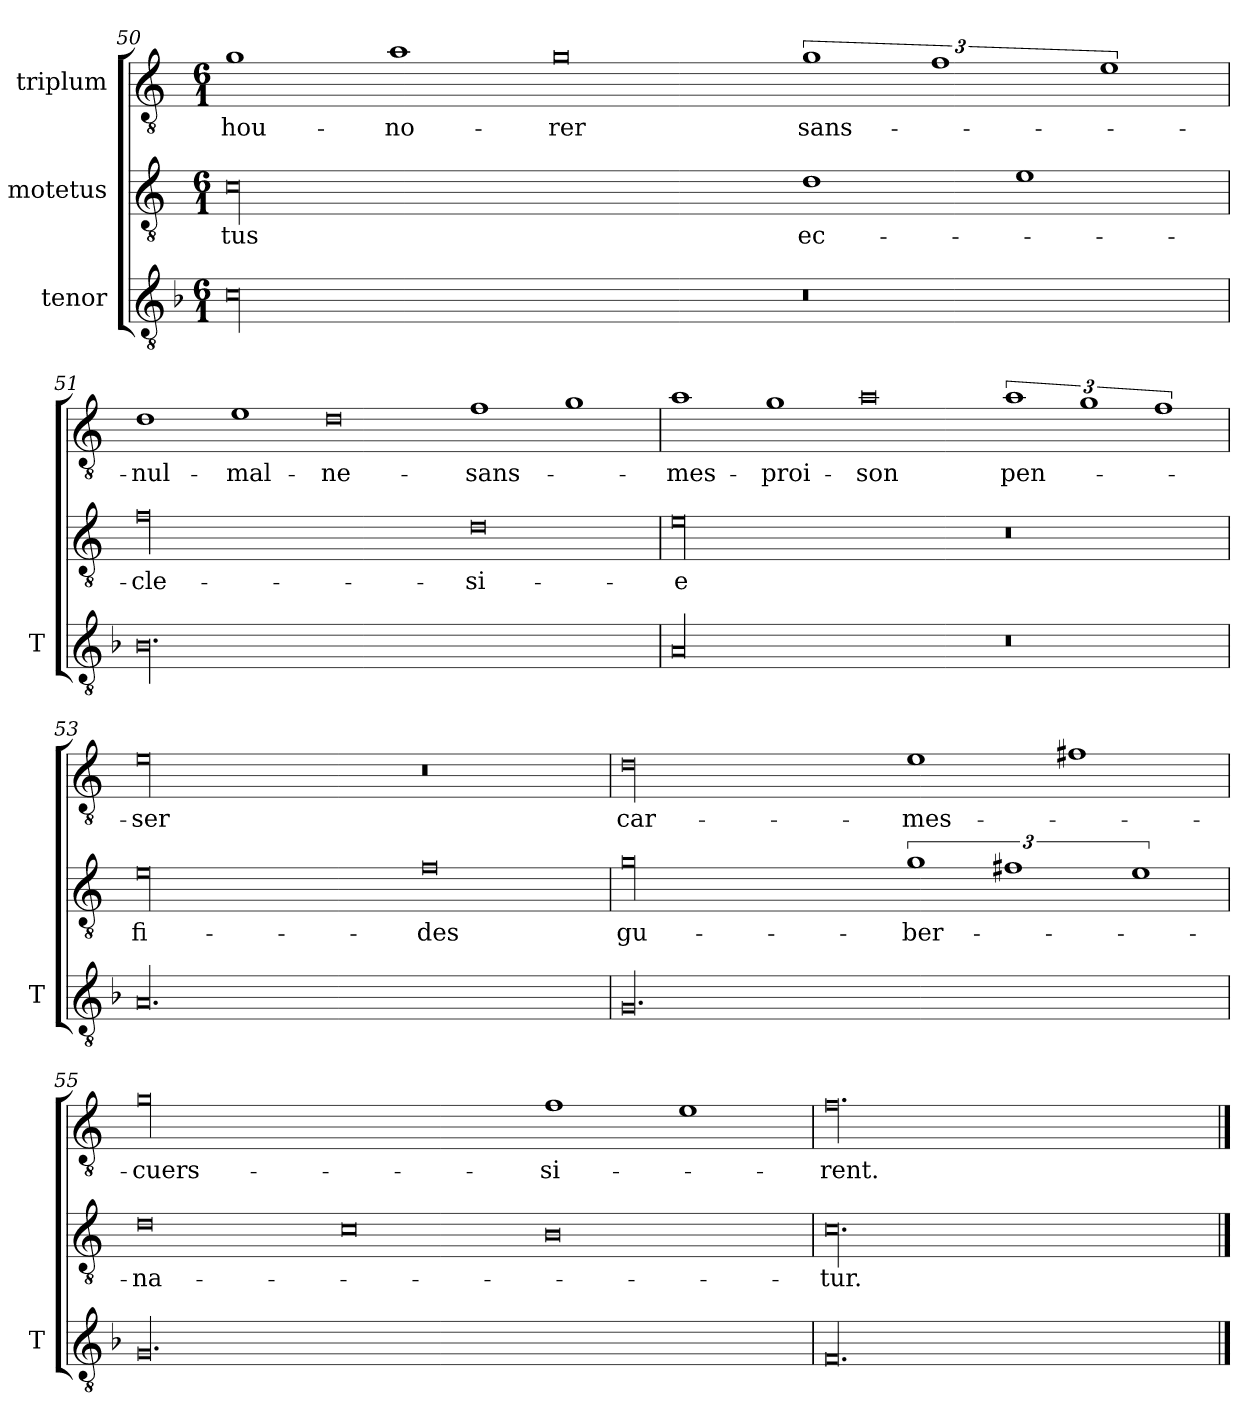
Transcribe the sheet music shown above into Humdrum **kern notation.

**kern	**kern	**text	**kern	**text
*part3	*part2	*part2	*part1	*part1
*staff3	*staff2	*staff2	*staff1	*staff1
*I"tenor	*I"motetus	*	*I"triplum	*
*I'T	*	*	*	*
*clefGv2	*clefGv2	*	*clefGv2	*
*k[b-]	*k[]	*	*k[]	*
*F:	*C:	*	*C:	*
*M6/1	*M6/1	*	*M6/1	*
=50	=50	=50	=50	=50
00c\	00c\	-tus	1g\	hou-
.	.	.	1a\	-no-
.	.	.	0g\	-rer
0r	1d\	ec-	3%2g\	sans-
.	.	.	3%2f\	.
.	1e\	.	.	.
.	.	.	3%2e\	.
=51	=51	=51	=51	=51
00.B-\	00f\	-cle-	1d\	nul-
.	.	.	1e\	mal-
.	.	.	0d\	ne-
.	0d\	-si-	1f\	sans-
.	.	.	1g\	.
=52	=52	=52	=52	=52
00A/	00e\	-e	1a\	mes-
.	.	.	1g\	proi-
.	.	.	0a\	-son
0r	0r	.	3%2a\	pen-
.	.	.	3%2g\	.
.	.	.	3%2f\	.
=53	=53	=53	=53	=53
00.A/	00e\	fi-	00e\	-ser
.	0f\	-des	0r	.
=54	=54	=54	=54	=54
00.G/	00g\	gu-	00d\	car-
.	3%2g\	-ber-	1e\	mes-
.	3%2f#X\	.	.	.
.	.	.	1f#X\	.
.	3%2e\	.	.	.
=55	=55	=55	=55	=55
00.G/	0d\	-na-	00g\	cuers-
.	0c\	.	.	.
.	0B\	.	1f\	si-
.	.	.	1e\	.
=56	=56	=56	=56	=56
00.F/	00.c\	-tur.	00.f\	-rent.
==	==	==	==	==
*-	*-	*-	*-	*-
